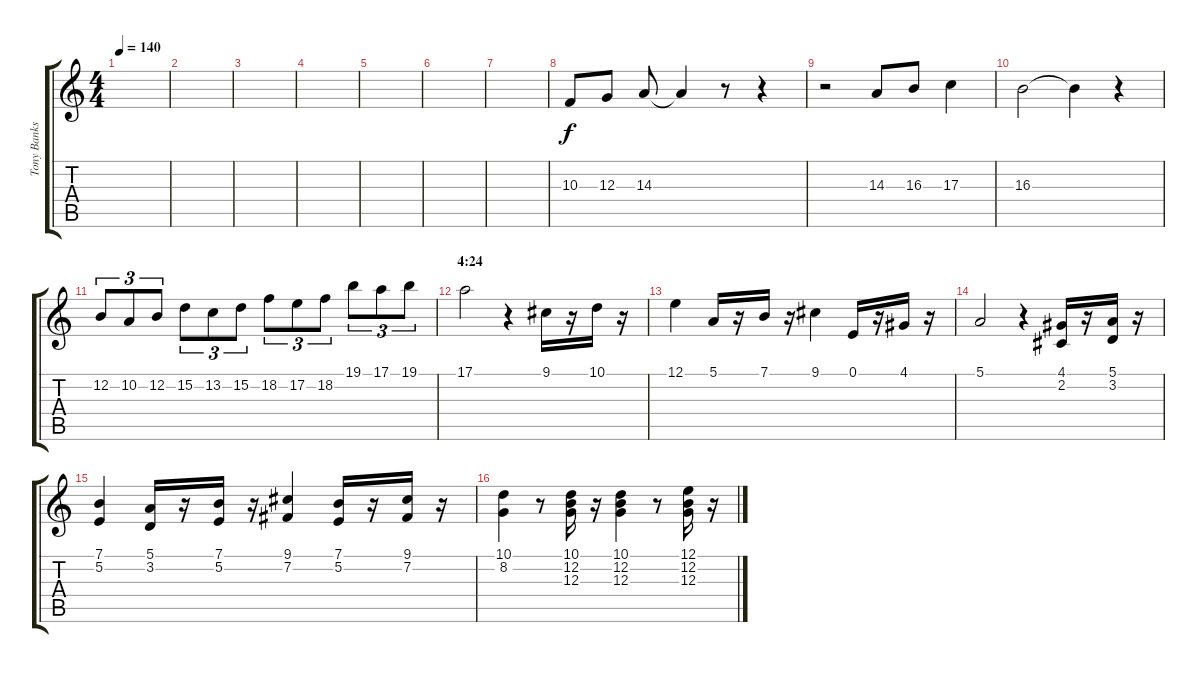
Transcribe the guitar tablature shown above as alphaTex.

\track ("Tony Banks (organ)" "Tony Banks") {instrument drawbarorgan}
\staff {score tabs}
\tuning (E4 B3 G3 D3 A2 E2) {hide}
\ts (4 4)
\tempo 140
\clef g2
\ks c
|
|
|
|
|
|
|
10.3.8 12.3.8 14.3.8 14.3{t}.4 r.8 r.4 |
r.2 14.3.8 16.3.8 17.3.4 |
16.3.2 16.3{t}.4 r.4 |
12.2.8{tu (3 2)} 10.2.8{tu (3 2)} 12.2.8{tu (3 2)} 15.2.8{tu (3 2)} 13.2.8{tu (3 2)} 15.2.8{tu (3 2)} 18.2.8{tu (3 2)} 17.2.8{tu (3 2)} 18.2.8{tu (3 2)} 19.1.8{tu (3 2)} 17.1.8{tu (3 2)} 19.1.8{tu (3 2)} |
\section ("" "4:24")
17.1.2 r.4 9.1.16 r.16 10.1.16 r.16 |
12.1.4 5.1.16 r.16 7.1.16 r.16 9.1.4 0.1.16 r.16 4.1.16 r.16 |
5.1.2 r.4 (4.1 2.2).16 r.16 (5.1 3.2).16 r.16 |
(7.1 5.2).4 (5.1 3.2).16 r.16 (7.1 5.2).16 r.16 (9.1 7.2).4 (7.1 5.2).16 r.16 (9.1 7.2).16 r.16 |
(10.1 8.2).4 r.8 (10.1 12.2 12.3).16 r.16 (10.1 12.2 12.3).4 r.8 (12.1 12.2 12.3).16 r.16
